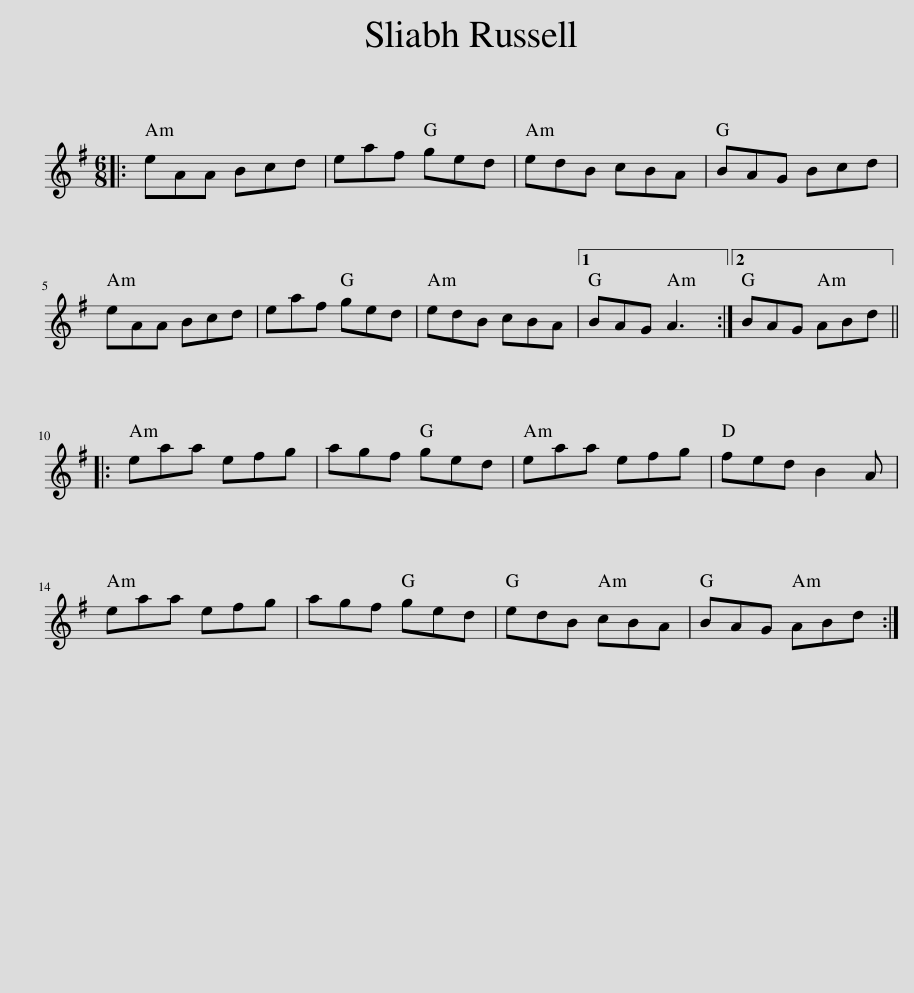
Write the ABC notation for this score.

X:1
L:1/8
M:6/8
I:linebreak $
K:G
V:1 treble
V:1
|: eAA Bcd | eaf ged | edB cBA | BAG Bcd |$ eAA Bcd | %5
 eaf ged | edB cBA |1 BAG A3 :|2 BAG ABd |:$ eaa efg | %10
 agf ged | eaa efg | fed B2 A |$ eaa efg | agf ged | %15
 edB cBA | BAG ABd :| %17
